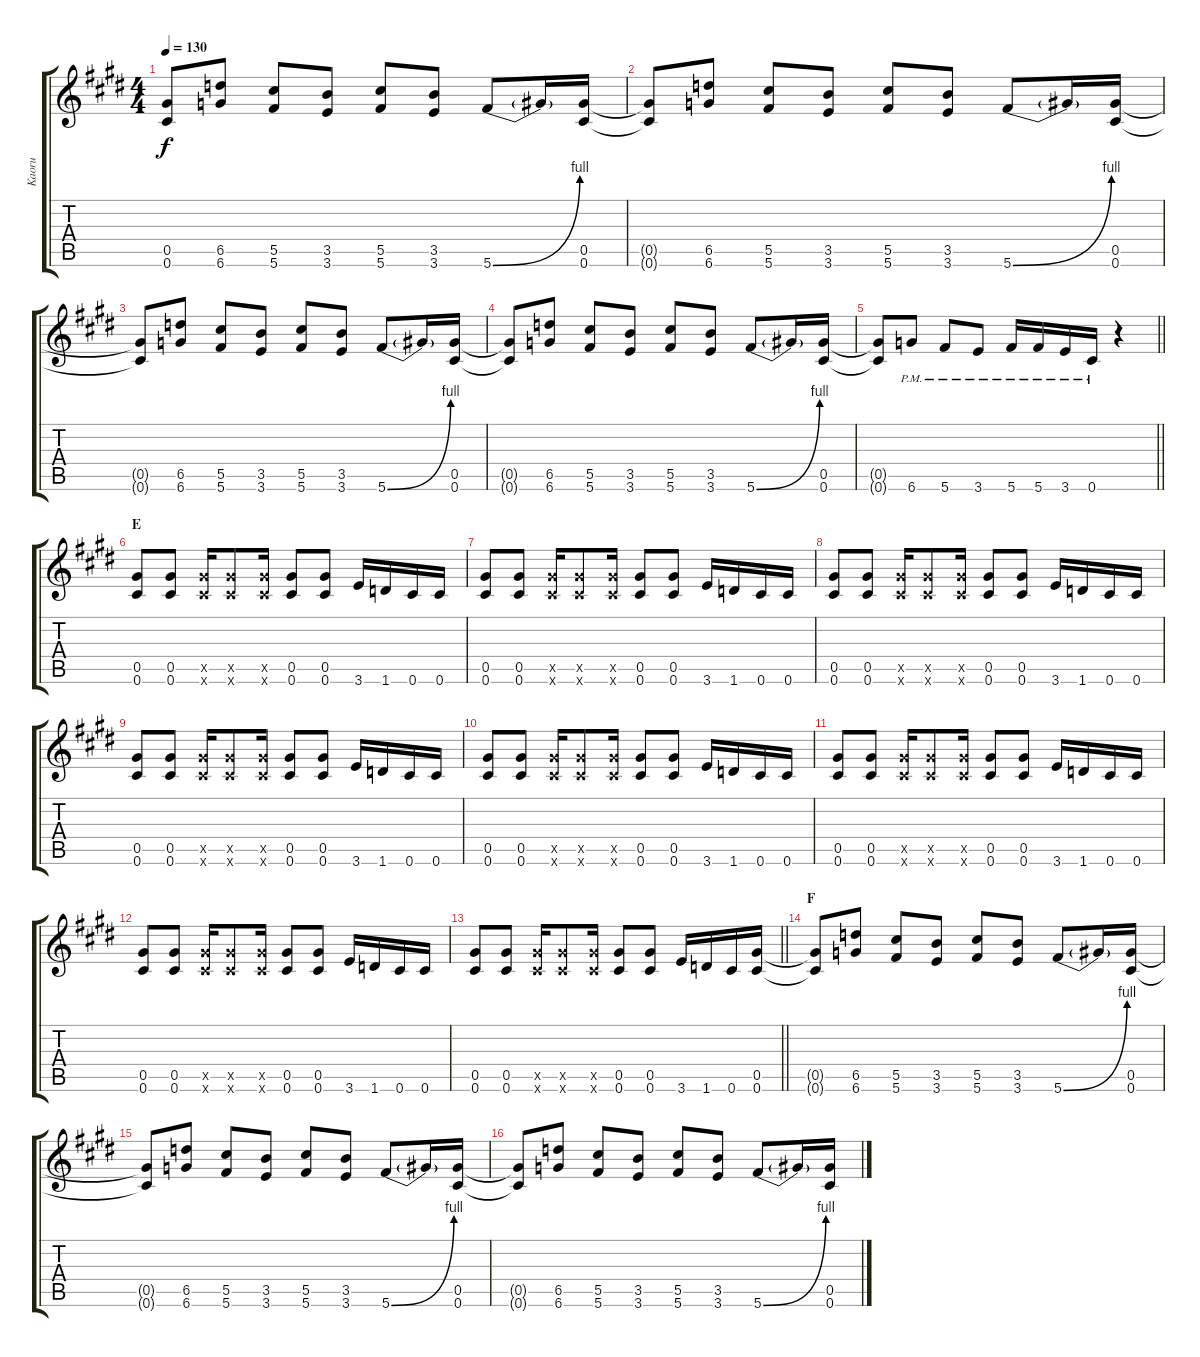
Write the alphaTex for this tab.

\track ("Kaoru" "Kaoru") {instrument overdrivenguitar}
\staff {score tabs}
\tuning (Eb4 Bb3 Gb3 Db3 Ab2 Db2) {hide}
\ts (4 4)
\tempo 130
\clef g2
\ks c#minor
(0.5{t} 0.6{t}).8{ot 8vb dy f} (6.5 6.6).8{ot 8vb} (5.5 5.6).8{ot 8vb} (3.5 3.6).8{ot 8vb} (5.5 5.6).8{ot 8vb} (3.5 3.6).8{ot 8vb} 5.6{be (bend 0 0 60 4)}.8{ot 8vb} 5.6{t}.16{ot 8vb} (0.5 0.6).16{ot 8vb} |
(0.5{t} 0.6{t}).8{ot 8vb} (6.5 6.6).8{ot 8vb} (5.5 5.6).8{ot 8vb} (3.5 3.6).8{ot 8vb} (5.5 5.6).8{ot 8vb} (3.5 3.6).8{ot 8vb} 5.6{be (bend 0 0 60 4)}.8{ot 8vb} 5.6{t}.16{ot 8vb} (0.5 0.6).16{ot 8vb} |
(0.5{t} 0.6{t}).8{ot 8vb} (6.5 6.6).8{ot 8vb} (5.5 5.6).8{ot 8vb} (3.5 3.6).8{ot 8vb} (5.5 5.6).8{ot 8vb} (3.5 3.6).8{ot 8vb} 5.6{be (bend 0 0 60 4)}.8{ot 8vb} 5.6{t}.16{ot 8vb} (0.5 0.6).16{ot 8vb} |
(0.5{t} 0.6{t}).8{ot 8vb} (6.5 6.6).8{ot 8vb} (5.5 5.6).8{ot 8vb} (3.5 3.6).8{ot 8vb} (5.5 5.6).8{ot 8vb} (3.5 3.6).8{ot 8vb} 5.6{be (bend 0 0 60 4)}.8{ot 8vb} 5.6{t}.16{ot 8vb} (0.5 0.6).16{ot 8vb} |
\barLineRight lightlight
(0.5{t} 0.6{t}).8{ot 8vb} 6.6{pm}.8{ot 8vb} 5.6{pm}.8{ot 8vb} 3.6{pm}.8{ot 8vb} 5.6{pm}.16{ot 8vb} 5.6{pm}.16{ot 8vb} 3.6{pm}.16{ot 8vb} 0.6{pm}.16{ot 8vb} r.4{ot 8vb} |
\section ("" "E")
(0.5 0.6).8{ot 8vb} (0.5 0.6).8{ot 8vb} (0.5{x} 0.6{x}).16{ot 8vb} (0.5{x} 0.6{x}).8{ot 8vb} (0.5{x} 0.6{x}).16{ot 8vb} (0.5 0.6).8{ot 8vb} (0.5 0.6).8{ot 8vb} 3.6.16{ot 8vb} 1.6.16{ot 8vb} 0.6.16{ot 8vb} 0.6.16{ot 8vb} |
(0.5 0.6).8{ot 8vb} (0.5 0.6).8{ot 8vb} (0.5{x} 0.6{x}).16{ot 8vb} (0.5{x} 0.6{x}).8{ot 8vb} (0.5{x} 0.6{x}).16{ot 8vb} (0.5 0.6).8{ot 8vb} (0.5 0.6).8{ot 8vb} 3.6.16{ot 8vb} 1.6.16{ot 8vb} 0.6.16{ot 8vb} 0.6.16{ot 8vb} |
(0.5 0.6).8{ot 8vb} (0.5 0.6).8{ot 8vb} (0.5{x} 0.6{x}).16{ot 8vb} (0.5{x} 0.6{x}).8{ot 8vb} (0.5{x} 0.6{x}).16{ot 8vb} (0.5 0.6).8{ot 8vb} (0.5 0.6).8{ot 8vb} 3.6.16{ot 8vb} 1.6.16{ot 8vb} 0.6.16{ot 8vb} 0.6.16{ot 8vb} |
(0.5 0.6).8{ot 8vb} (0.5 0.6).8{ot 8vb} (0.5{x} 0.6{x}).16{ot 8vb} (0.5{x} 0.6{x}).8{ot 8vb} (0.5{x} 0.6{x}).16{ot 8vb} (0.5 0.6).8{ot 8vb} (0.5 0.6).8{ot 8vb} 3.6.16{ot 8vb} 1.6.16{ot 8vb} 0.6.16{ot 8vb} 0.6.16{ot 8vb} |
(0.5 0.6).8{ot 8vb} (0.5 0.6).8{ot 8vb} (0.5{x} 0.6{x}).16{ot 8vb} (0.5{x} 0.6{x}).8{ot 8vb} (0.5{x} 0.6{x}).16{ot 8vb} (0.5 0.6).8{ot 8vb} (0.5 0.6).8{ot 8vb} 3.6.16{ot 8vb} 1.6.16{ot 8vb} 0.6.16{ot 8vb} 0.6.16{ot 8vb} |
(0.5 0.6).8{ot 8vb} (0.5 0.6).8{ot 8vb} (0.5{x} 0.6{x}).16{ot 8vb} (0.5{x} 0.6{x}).8{ot 8vb} (0.5{x} 0.6{x}).16{ot 8vb} (0.5 0.6).8{ot 8vb} (0.5 0.6).8{ot 8vb} 3.6.16{ot 8vb} 1.6.16{ot 8vb} 0.6.16{ot 8vb} 0.6.16{ot 8vb} |
(0.5 0.6).8{ot 8vb} (0.5 0.6).8{ot 8vb} (0.5{x} 0.6{x}).16{ot 8vb} (0.5{x} 0.6{x}).8{ot 8vb} (0.5{x} 0.6{x}).16{ot 8vb} (0.5 0.6).8{ot 8vb} (0.5 0.6).8{ot 8vb} 3.6.16{ot 8vb} 1.6.16{ot 8vb} 0.6.16{ot 8vb} 0.6.16{ot 8vb} |
\barLineRight lightlight
(0.5 0.6).8{ot 8vb} (0.5 0.6).8{ot 8vb} (0.5{x} 0.6{x}).16{ot 8vb} (0.5{x} 0.6{x}).8{ot 8vb} (0.5{x} 0.6{x}).16{ot 8vb} (0.5 0.6).8{ot 8vb} (0.5 0.6).8{ot 8vb} 3.6.16{ot 8vb} 1.6.16{ot 8vb} 0.6.16{ot 8vb} (0.5 0.6).16{ot 8vb} |
\section ("" "F")
(0.5{t} 0.6{t}).8{ot 8vb} (6.5 6.6).8{ot 8vb} (5.5 5.6).8{ot 8vb} (3.5 3.6).8{ot 8vb} (5.5 5.6).8{ot 8vb} (3.5 3.6).8{ot 8vb} 5.6{be (bend 0 0 60 4)}.8{ot 8vb} 5.6{t}.16{ot 8vb} (0.5 0.6).16{ot 8vb} |
(0.5{t} 0.6{t}).8{ot 8vb} (6.5 6.6).8{ot 8vb} (5.5 5.6).8{ot 8vb} (3.5 3.6).8{ot 8vb} (5.5 5.6).8{ot 8vb} (3.5 3.6).8{ot 8vb} 5.6{be (bend 0 0 60 4)}.8{ot 8vb} 5.6{t}.16{ot 8vb} (0.5 0.6).16{ot 8vb} |
(0.5{t} 0.6{t}).8{ot 8vb} (6.5 6.6).8{ot 8vb} (5.5 5.6).8{ot 8vb} (3.5 3.6).8{ot 8vb} (5.5 5.6).8{ot 8vb} (3.5 3.6).8{ot 8vb} 5.6{be (bend 0 0 60 4)}.8{ot 8vb} 5.6{t}.16{ot 8vb} (0.5 0.6).16{ot 8vb}
